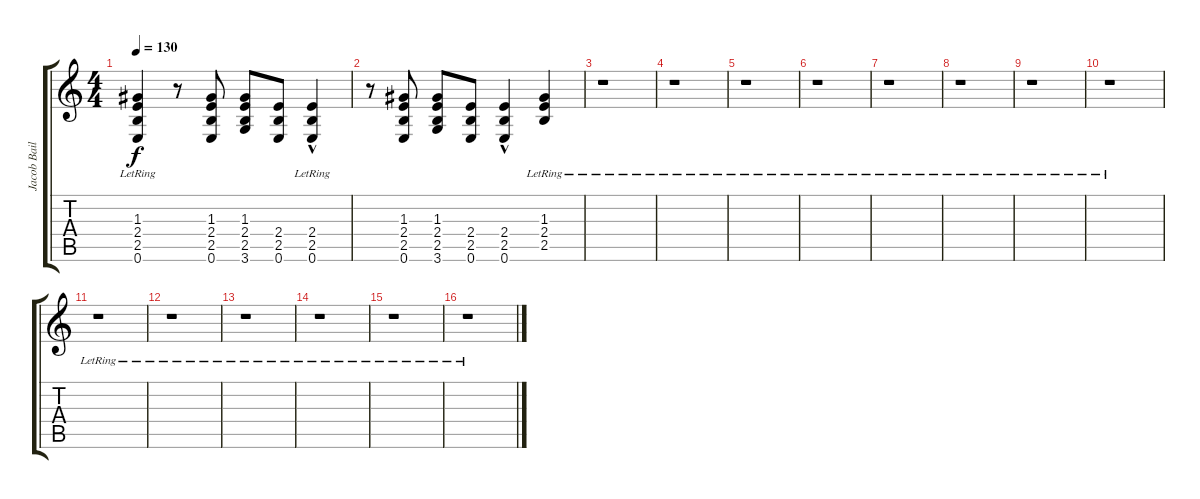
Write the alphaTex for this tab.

\track ("Jacob Bailey" "Jacob Bail") {instrument electricguitarclean}
\staff {score tabs}
\tuning (E4 B3 G3 D3 A2 E2) {hide}
\ts (4 4)
\tempo 130
\clef g2
\ks c
(1.3{lr} 2.4 2.5 0.6).4{dy f} r.8 (1.3 2.4 2.5 0.6).8 (1.3 2.4 2.5 3.6).8 (2.4 2.5 0.6).8 (2.4{lr} 2.5{lr} 0.6{hac lr}).4 |
r.8 (1.3 2.4 2.5 0.6).8 (1.3 2.4 2.5 3.6).8 (2.4 2.5 0.6).8 (2.4 2.5 0.6{hac}).4 (1.3{lr} 2.4 2.5).4 |
r.1 |
r.1 |
r.1 |
r.1 |
r.1 |
r.1 |
r.1 |
r.1 |
r.1 |
r.1 |
r.1 |
r.1 |
r.1 |
r.1
